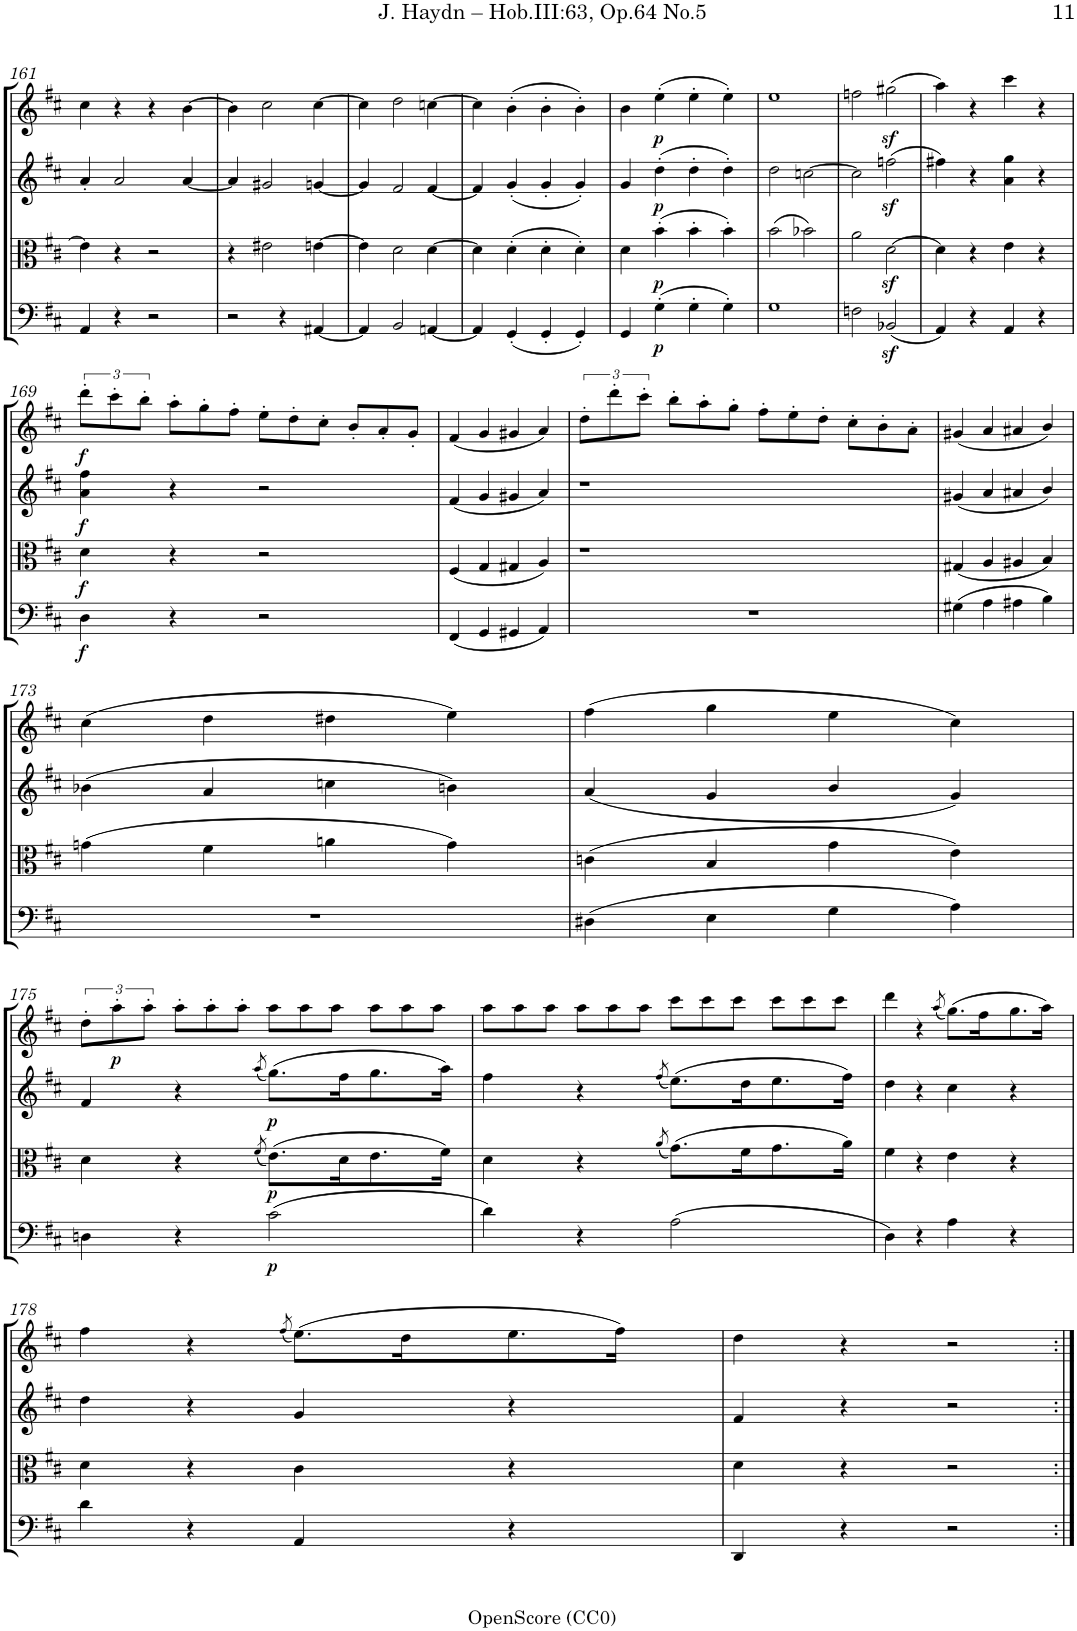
**kern	**dynam	**kern	**dynam	**kern	**dynam	**kern	**dynam
*part4	*part4	*part3	*part3	*part2	*part2	*part1	*part1
*staff4	*staff4	*staff3	*staff3	*staff2	*staff2	*staff1	*staff1
*I"Violoncello	*	*I"Viola	*	*I"Violin 2	*	*I"Violin 1	*
*I'Vc	*	*I'Vla	*	*I'Vln	*	*I'Vln	*
!!LO:PB:g=z
*clefF4	*	*clefC3	*	*clefG2	*	*clefG2	*
*k[f#c#]	*	*k[f#c#]	*	*k[f#c#]	*	*k[f#c#]	*
*M2/2	*	*M2/2	*	*M2/2	*	*M2/2	*
*met(c|)	*	*met(c|)	*	*met(c|)	*	*met(c|)	*
=161	=161	=161	=161	=161	=161	=161	=161
4AA/	.	4e\]	.	4a'/	.	4cc#\	.
4r	.	4r	.	2a/	.	4r	.
2r	.	2r	.	.	.	4r	.
.	.	.	.	[4a/	.	[4b\	.
=162	=162	=162	=162	=162	=162	=162	=162
2r	.	4r	.	4a/]	.	4b\]	.
.	.	2e#X\	.	2g#X/	.	2cc#\	.
4r	.	.	.	.	.	.	.
[4AA#X/	.	[4en\	.	[4gn/	.	[4cc#\	.
=163	=163	=163	=163	=163	=163	=163	=163
4AA#/]	.	4e\]	.	4g/]	.	4cc#\]	.
2BB/	.	2d\	.	2f#/	.	2dd\	.
[4AAn/	.	[4d\	.	[4f#/	.	[4ccn\	.
=164	=164	=164	=164	=164	=164	=164	=164
4AA/]	.	4d\]	.	4f#/]	.	4cc\]	.
(4GG'/	.	(4d'\	.	(4g'/	.	(4b'\	.
4GG'/	.	4d'\	.	4g'/	.	4b'\	.
4GG'/)	.	4d'\)	.	4g'/)	.	4b'\)	.
=165	=165	=165	=165	=165	=165	=165	=165
4GG/	.	4d\	.	4g/	.	4b\	.
!	!LO:DY:b	!	!LO:DY:b	!	!LO:DY:b	!	!LO:DY:b
(4G'\	p	(4b'\	p	(4dd'\	p	(4ee'\	p
4G'\	.	4b'\	.	4dd'\	.	4ee'\	.
4G'\)	.	4b'\)	.	4dd'\)	.	4ee'\)	.
=166	=166	=166	=166	=166	=166	=166	=166
1G	.	(2b\	.	2dd\	.	1ee	.
.	.	2b-X\)	.	[2ccn\	.	.	.
=167	=167	=167	=167	=167	=167	=167	=167
2Fn\	.	2a\	.	2cc\]	.	2ffn\	.
(2BB-Xz</	.	[2dz<\	.	(2ffnz<\	.	(2gg#Xz<\	.
=168	=168	=168	=168	=168	=168	=168	=168
4AA/)	.	4d\]	.	4ff#X\)	.	4aa\)	.
4r	.	4r	.	4r	.	4r	.
4AA/	.	4e\	.	4a\ 4gg\	.	4ccc#\	.
4r	.	4r	.	4r	.	4r	.
!!LO:LB:g=z
=169	=169	=169	=169	=169	=169	=169	=169
!	!LO:DY:b	!	!LO:DY:b	!	!LO:DY:b	!	!LO:DY:b
4D\	f	4d\	f	4a\ 4ff#\	f	12ddd'\L	f
.	.	.	.	.	.	12ccc#'\	.
.	.	.	.	.	.	12bb'\J	.
*	*	*	*	*	*	*Xbrackettup	*
4r	.	4r	.	4r	.	12aa'\L	.
.	.	.	.	.	.	12gg'\	.
.	.	.	.	.	.	12ff#'\J	.
2r	.	2r	.	2r	.	12ee'\L	.
.	.	.	.	.	.	12dd'\	.
.	.	.	.	.	.	12cc#'\J	.
.	.	.	.	.	.	12b'/L	.
.	.	.	.	.	.	12a'/	.
.	.	.	.	.	.	12g'/J	.
=170	=170	=170	=170	=170	=170	=170	=170
(4FF#/	.	(4F#/	.	(4f#/	.	(4f#/	.
4GG/	.	4G/	.	4g/	.	4g/	.
4GG#X/	.	4G#X/	.	4g#X/	.	4g#X/	.
4AA/)	.	4A/)	.	4a/)	.	4a/)	.
=171	=171	=171	=171	=171	=171	=171	=171
*	*	*	*	*	*	*brackettup	*
1r	.	1r	.	1r	.	12dd'\L	.
.	.	.	.	.	.	12ddd'\	.
.	.	.	.	.	.	12ccc#'\J	.
*	*	*	*	*	*	*Xbrackettup	*
.	.	.	.	.	.	12bb'\L	.
.	.	.	.	.	.	12aa'\	.
.	.	.	.	.	.	12gg'\J	.
.	.	.	.	.	.	12ff#'\L	.
.	.	.	.	.	.	12ee'\	.
.	.	.	.	.	.	12dd'\J	.
.	.	.	.	.	.	12cc#'\L	.
.	.	.	.	.	.	12b'\	.
.	.	.	.	.	.	12a'\J	.
=172	=172	=172	=172	=172	=172	=172	=172
(4G#X\	.	(4G#X/	.	(4g#X/	.	(4g#X/	.
4A\	.	4A/	.	4a/	.	4a/	.
4A#X\	.	4A#X/	.	4a#X/	.	4a#X/	.
4B\)	.	4B/)	.	4b/)	.	4b/)	.
!!LO:LB:g=z
=173	=173	=173	=173	=173	=173	=173	=173
1r	.	(4gn\	.	(4b-X\	.	(4cc#\	.
.	.	4f#\	.	4a/	.	4dd\	.
.	.	4an\	.	4ccn\	.	4dd#X\	.
.	.	4g\)	.	4bn\)	.	4ee\)	.
=174	=174	=174	=174	=174	=174	=174	=174
(4D#X\	.	(4cn\	.	(4a/	.	(4ff#\	.
4E\	.	4B/	.	4g/	.	4gg\	.
4G\	.	4g\	.	4b/	.	4ee\	.
4A\)	.	4e\)	.	4g/)	.	4cc#\)	.
!!LO:LB:g=z
=175	=175	=175	=175	=175	=175	=175	=175
*	*	*	*	*	*	*brackettup	*
4Dn\	.	4d\	.	4f#/	.	12dd'\L	.
!	!	!	!	!	!	!	!LO:DY:b
.	.	.	.	.	.	12aa'\	p
.	.	.	.	.	.	12aa'\J	.
*	*	*	*	*	*	*Xbrackettup	*
4r	.	4r	.	4r	.	12aa'\L	.
.	.	.	.	.	.	12aa'\	.
.	.	.	.	.	.	12aa'\J	.
.	.	(8qf#/	.	(8qaa/	.	.	.
!	!LO:DY:b	!	!LO:DY:b	!	!LO:DY:b	!	!
(2c#\	p	(8.e\L)	p	(8.gg\L)	p	12aa'\L	.
.	.	.	.	.	.	12aa'\	.
.	.	.	.	.	.	12aa'\J	.
.	.	16d\K	.	16ff#\K	.	.	.
.	.	8.e\	.	8.gg\	.	12aa'\L	.
.	.	.	.	.	.	12aa'\	.
.	.	.	.	.	.	12aa'\J	.
.	.	16f#\Jk)	.	16aa\Jk)	.	.	.
=176	=176	=176	=176	=176	=176	=176	=176
4d\)	.	4d\	.	4ff#\	.	12aa'\L	.
.	.	.	.	.	.	12aa'\	.
.	.	.	.	.	.	12aa'\J	.
4r	.	4r	.	4r	.	12aa'\L	.
.	.	.	.	.	.	12aa'\	.
.	.	.	.	.	.	12aa'\J	.
.	.	(8qa/	.	(8qff#/	.	.	.
(2A\	.	(8.g\L)	.	(8.ee\L)	.	12ccc#'\L	.
.	.	.	.	.	.	12ccc#'\	.
.	.	.	.	.	.	12ccc#'\J	.
.	.	16f#\K	.	16dd\K	.	.	.
.	.	8.g\	.	8.ee\	.	12ccc#'\L	.
.	.	.	.	.	.	12ccc#'\	.
.	.	.	.	.	.	12ccc#'\J	.
.	.	16a\Jk)	.	16ff#\Jk)	.	.	.
=177	=177	=177	=177	=177	=177	=177	=177
4D\)	.	4f#\	.	4dd\	.	4ddd\	.
4r	.	4r	.	4r	.	4r	.
.	.	.	.	.	.	(8qaa/	.
4A\	.	4e\	.	4cc#\	.	(8.gg\L)	.
.	.	.	.	.	.	16ff#\K	.
4r	.	4r	.	4r	.	8.gg\	.
.	.	.	.	.	.	16aa\Jk)	.
!!LO:LB:g=z
=178	=178	=178	=178	=178	=178	=178	=178
4d\	.	4d\	.	4dd\	.	4ff#\	.
4r	.	4r	.	4r	.	4r	.
.	.	.	.	.	.	(8qff#/	.
4AA/	.	4c#\	.	4g/	.	(8.ee\L)	.
.	.	.	.	.	.	16dd\K	.
4r	.	4r	.	4r	.	8.ee\	.
.	.	.	.	.	.	16ff#\Jk)	.
=179	=179	=179	=179	=179	=179	=179	=179
4DD/	.	4d\	.	4f#/	.	4dd\	.
4r	.	4r	.	4r	.	4r	.
2r	.	2r	.	2r	.	2r	.
=:|!	=:|!	=:|!	=:|!	=:|!	=:|!	=:|!	=:|!
*-	*-	*-	*-	*-	*-	*-	*-
